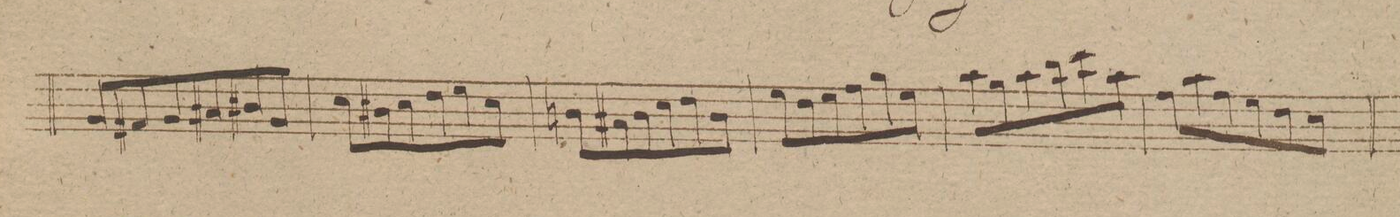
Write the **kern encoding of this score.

**kern
*I"Organo.
*clefF4
*k[f#]
*met(c|)
*M3/4
8BB/L
8AA#X/
8BB/
8C#X/
8D#X\
8BB/J
=184
8E\L
8D#X\
8E\
8F#\
8G\
8E\J
=185
8Dn\L
8C#X/
8D\
8E\
8F#\
8D\J
=186
8G\L
8F#\
8G\
8A\
8B\
8G\J
=187
*8\left
8c\L
*8\right
8B\
*8\left
8c\
*8\right
8d\
*8\left
8e\
8c\J
=188
*8\right
8A\L
*8\left
8c\
*8\right
8A\
8G\
8F#\
8E\J
=189
*-
